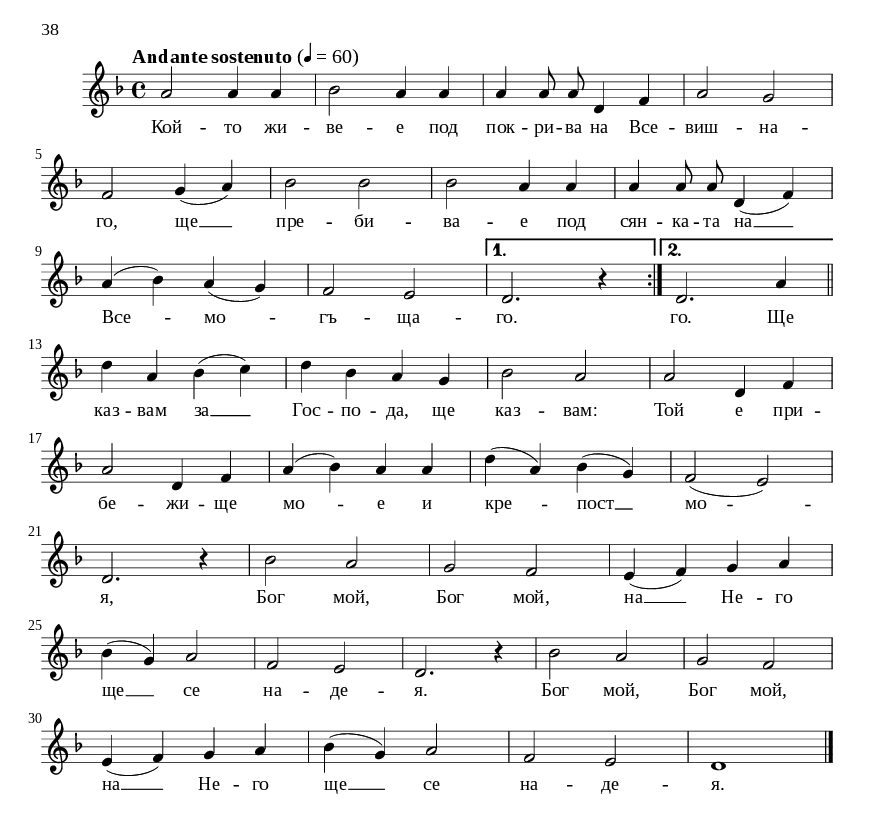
\version "2.24.4"

% include paper part and global functions
\include "include/globals.ily"

\bookpart {
  \label #'ref057
  \tocItem \markup "Псалом 91"
  \include "include/bookpart-paper.ily"
  \paper {
      print-first-page-number = ##t
      bookpart-level-page-numbering = ##t
  print-page-number = ##t
      first-page-number = #38
}
\score {
    \include "include/score-layout.ily"

    \new Voice \relative a' {
      \clef treble
      \key d \minor
      \time 4/4
      \tempoFunc "Andante sostenuto" 4 "60"
      \repeat volta 2 {
        a2 a4 a4 | bes2 a4 a4 | a4 \autoBeamOff a8 a8 d,4 f4 |  a2 g2 |\break
        f2 g4 ( a4 ) | bes2 bes2 | bes2 a4 a4 | a4 a8 a8 d,4 ( f4 ) | \break
        a4 ( bes4 ) a4 ( g4 ) |  f2 e2 |
      }
      \alternative {
        { d2. r4 | }
        { d2. a'4 | \bar "||" \break }
      }

      d4 a4 bes4 ( c4 ) | d4 bes4 a4 g4 | bes2 a2 | a2 d,4 f4 | \break
      a2 d,4 f4 | a4 ( bes4 ) a4 a4 | d4 ( a4 ) bes4 ( g4 ) | f2 ( e2 ) | \break
      d2. r4 | bes'2 a2 | g2 f2 |  e4 ( f4 ) g4 a4 | \break
      bes4 ( g4 ) a2 | f2 e2 | d2. r4 | bes'2 a2 | g2 f2 | \break
      e4 ( f4 ) g4 a4 | bes4 ( g4 ) a2 | f2 e2 | d1| \bar "|." \break
    }

    \addlyrics {
      Кой -- то жи -- ве -- е под пок -- ри -- ва на Все -- виш -- на --
      го, ще __ пре -- би -- ва -- е под сян -- ка -- та на __
      Все -- мо -- гъ -- ща -- го. го. Ще
      каз -- вам за __ Гос -- по -- да, ще каз -- вам: Той е при --
      бе -- жи -- ще мо -- е и кре -- пост __ мо --
      я, Бог мой, Бог мой, на __ Не -- го
      ще __ се на -- де -- я. Бог мой, Бог мой,
      на __ Не -- го ще __ се на -- де -- я.
    }

    \header {
      title = \titleFunc #'ref_desc_3 "Псалом 91" "Psalоm 91"
    }

    \midi{}

  } % score
  

} % bookpart
